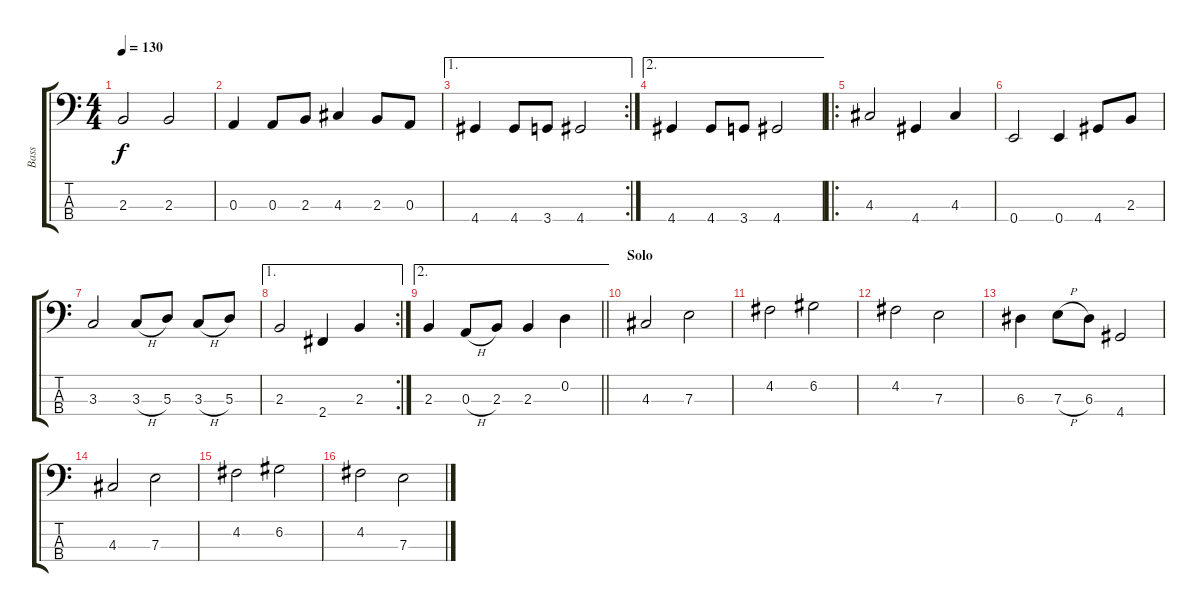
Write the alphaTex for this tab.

\track ("Bass" "Bass") {instrument electricbassfinger}
\staff {score tabs}
\tuning (G2 D2 A1 E1) {hide}
\ts (4 4)
\tempo 130
\clef f4
\ks c
2.3.2{dy f} 2.3.2 |
0.3.4 0.3.8 2.3.8 4.3.4 2.3.8 0.3.8 |
\ae 1
\rc 2
4.4.4 4.4.8 3.4.8 4.4.2 |
\ae 2
4.4.4 4.4.8 3.4.8 4.4.2 |
\ro
4.3.2 4.4.4 4.3.4 |
0.4.2 0.4.4 4.4.8 2.3.8 |
3.3.2 3.3{h}.8 5.3.8 3.3{h}.8 5.3.8 |
\ae 1
\rc 2
2.3.2 2.4.4 2.3.4 |
\ae 2
\barLineRight lightlight
2.3.4 0.3{h}.8 2.3.8 2.3.4 0.2.4 |
\section ("" "Solo")
4.3.2 7.3.2 |
4.2.2 6.2.2 |
4.2.2 7.3.2 |
6.3.4 7.3{h}.8 6.3.8 4.4.2 |
4.3.2 7.3.2 |
4.2.2 6.2.2 |
4.2.2 7.3.2
